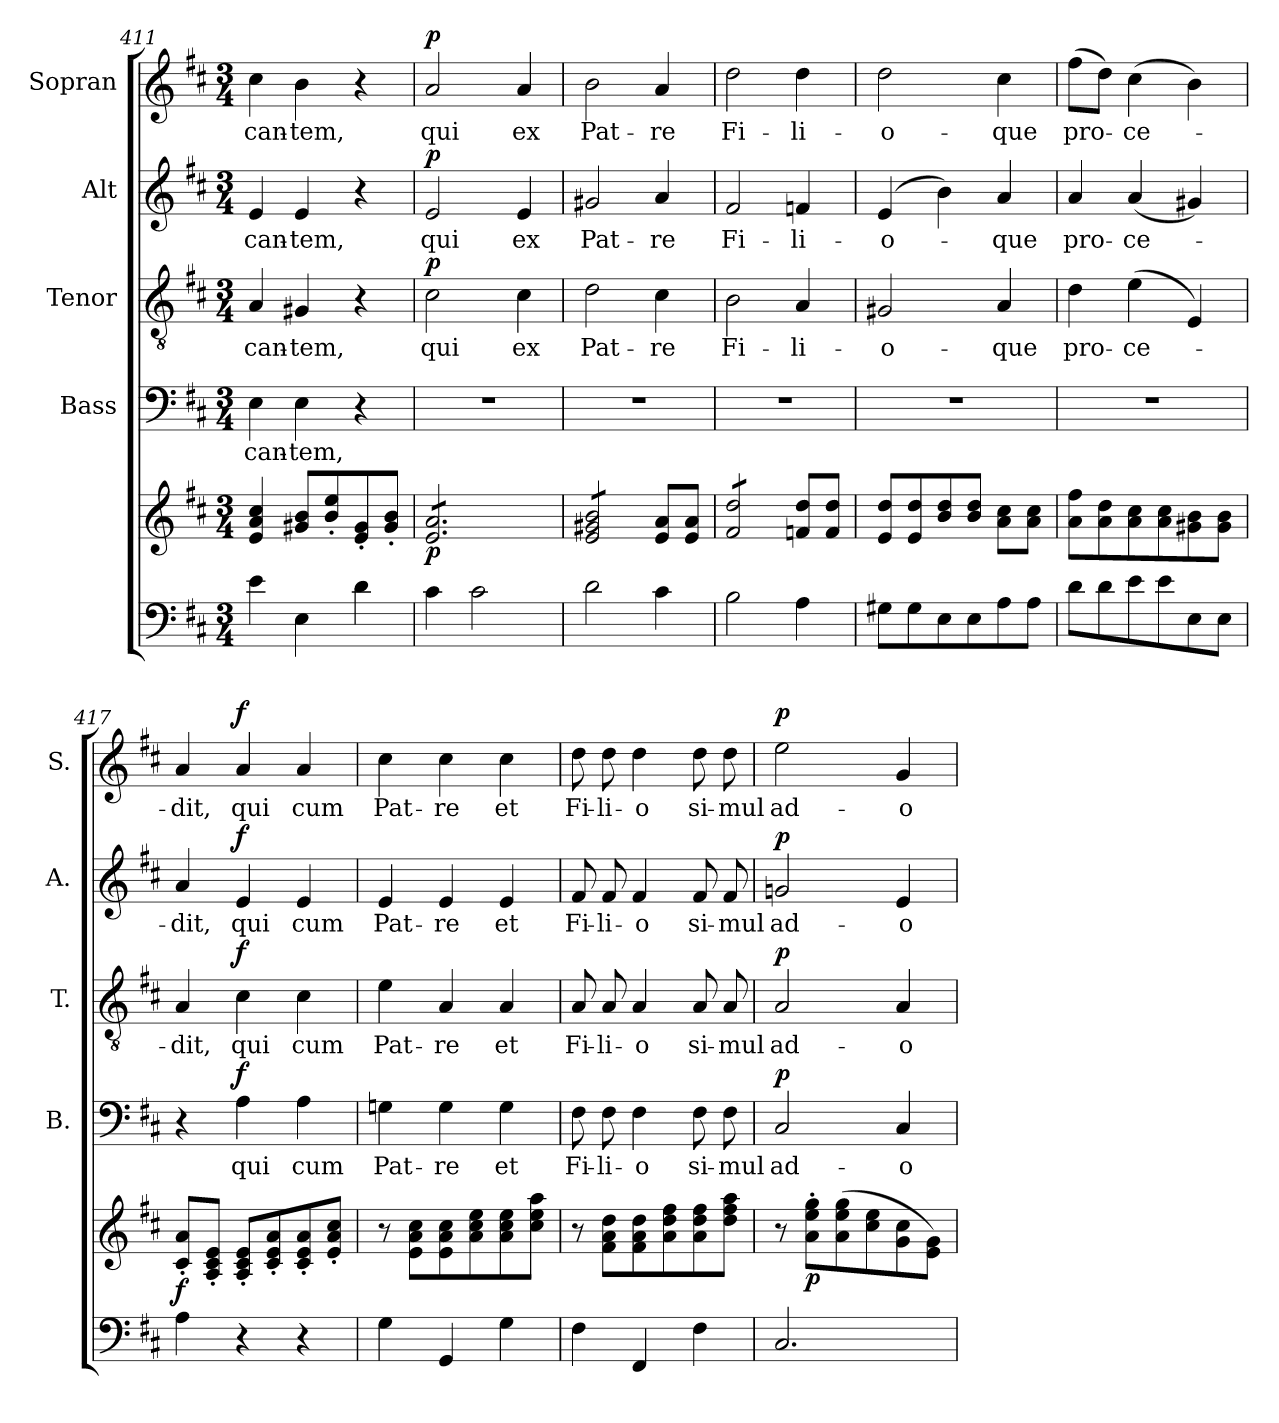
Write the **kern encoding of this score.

**kern	**kern	**dynam	**kern	**text	**dynam	**kern	**text	**dynam	**kern	**text	**dynam	**kern	**text	**dynam
*part5	*part5	*part5	*part4	*part4	*part4	*part3	*part3	*part3	*part2	*part2	*part2	*part1	*part1	*part1
*staff6	*staff5	*staff5/6	*staff4	*staff4	*staff4	*staff3	*staff3	*staff3	*staff2	*staff2	*staff2	*staff1	*staff1	*staff1
*	*	*	*I"Bass	*	*	*I"Tenor	*	*	*I"Alt	*	*	*I"Sopran	*	*
*	*	*	*I'B.	*	*	*I'T.	*	*	*I'A.	*	*	*I'S.	*	*
*clefF4	*clefG2	*	*clefF4	*	*	*clefGv2	*	*	*clefG2	*	*	*clefG2	*	*
*k[f#c#]	*k[f#c#]	*	*k[f#c#]	*	*	*k[f#c#]	*	*	*k[f#c#]	*	*	*k[f#c#]	*	*
*D:	*D:	*	*D:	*	*	*D:	*	*	*D:	*	*	*D:	*	*
*M3/4	*M3/4	*	*M3/4	*	*	*M3/4	*	*	*M3/4	*	*	*M3/4	*	*
=411	=411	=411	=411	=411	=411	=411	=411	=411	=411	=411	=411	=411	=411	=411
!	!	!	!	!LO:LY:b	!	!	!LO:LY:b	!	!	!LO:LY:b	!	!	!LO:LY:b	!
4e\	4e/ 4a/ 4cc#/	.	4E\	-can-	.	4A/	-can-	.	4e/	-can-	.	4cc#\	-can-	.
!	!	!	!	!LO:LY:b	!	!	!LO:LY:b	!	!	!LO:LY:b	!	!	!LO:LY:b	!
4E\	8g#X/ 8b/L	.	4E\	-tem,	.	4G#X/	-tem,	.	4e/	-tem,	.	4b\	-tem,	.
.	8b/'< 8ee/'<	.	.	.	.	.	.	.	.	.	.	.	.	.
4d\	8e/'< 8g#/'<	.	4r	.	.	4r	.	.	4r	.	.	4r	.	.
.	8g#/'< 8b/'<J	.	.	.	.	.	.	.	.	.	.	.	.	.
=412	=412	=412	=412	=412	=412	=412	=412	=412	=412	=412	=412	=412	=412	=412
!	!	!LO:DY:b	!	!	!	!	!LO:LY:b	!LO:DY:a	!	!LO:LY:b	!LO:DY:a	!	!LO:LY:b	!LO:DY:a
*	*tremolo	*	*	*	*	*	*	*	*	*	*	*	*	*
4c#\	8e/ 8a/L	p	2.r	.	.	2c#\	qui	p	2e/	qui	p	2a/	qui	p
.	8e/ 8a/	.	.	.	.	.	.	.	.	.	.	.	.	.
2c#\	8e/ 8a/	.	.	.	.	.	.	.	.	.	.	.	.	.
.	8e/ 8a/	.	.	.	.	.	.	.	.	.	.	.	.	.
!	!	!	!	!	!	!	!LO:LY:b	!	!	!LO:LY:b	!	!	!LO:LY:b	!
.	8e/ 8a/	.	.	.	.	4c#\	ex	.	4e/	ex	.	4a/	ex	.
.	8e/ 8a/J	.	.	.	.	.	.	.	.	.	.	.	.	.
=413	=413	=413	=413	=413	=413	=413	=413	=413	=413	=413	=413	=413	=413	=413
!	!	!	!	!	!	!	!LO:LY:b	!	!	!LO:LY:b	!	!	!LO:LY:b	!
2d\	8e/ 8g#X/ 8b/L	.	2.r	.	.	2d\	Pat-	.	2g#X/	Pat-	.	2b\	Pat-	.
.	8e/ 8g#X/ 8b/	.	.	.	.	.	.	.	.	.	.	.	.	.
.	8e/ 8g#X/ 8b/	.	.	.	.	.	.	.	.	.	.	.	.	.
.	8e/ 8g#X/ 8b/J	.	.	.	.	.	.	.	.	.	.	.	.	.
*	*Xtremolo	*	*	*	*	*	*	*	*	*	*	*	*	*
!	!	!	!	!	!	!	!LO:LY:b	!	!	!LO:LY:b	!	!	!LO:LY:b	!
4c#\	8e/ 8a/L	.	.	.	.	4c#\	-re	.	4a/	-re	.	4a/	-re	.
.	8e/ 8a/J	.	.	.	.	.	.	.	.	.	.	.	.	.
=414	=414	=414	=414	=414	=414	=414	=414	=414	=414	=414	=414	=414	=414	=414
!	!	!	!	!	!	!	!LO:LY:b	!	!	!LO:LY:b	!	!	!LO:LY:b	!
*	*tremolo	*	*	*	*	*	*	*	*	*	*	*	*	*
2B\	8f#/ 8dd/L	.	2.r	.	.	2B\	Fi-	.	2f#/	Fi-	.	2dd\	Fi-	.
.	8f#/ 8dd/	.	.	.	.	.	.	.	.	.	.	.	.	.
.	8f#/ 8dd/	.	.	.	.	.	.	.	.	.	.	.	.	.
.	8f#/ 8dd/J	.	.	.	.	.	.	.	.	.	.	.	.	.
*	*Xtremolo	*	*	*	*	*	*	*	*	*	*	*	*	*
!	!	!	!	!	!	!	!LO:LY:b	!	!	!LO:LY:b	!	!	!LO:LY:b	!
4A\	8fn/ 8dd/L	.	.	.	.	4A/	-li-	.	4fn/	-li-	.	4dd\	-li-	.
.	8f/ 8dd/J	.	.	.	.	.	.	.	.	.	.	.	.	.
!!LO:PB:g=z
=415	=415	=415	=415	=415	=415	=415	=415	=415	=415	=415	=415	=415	=415	=415
!	!	!	!	!	!	!	!LO:LY:b	!	!	!LO:LY:b	!	!	!LO:LY:b	!
8G#X\L	8e/ 8dd/L	.	2.r	.	.	2G#X/	-o-	.	(4e/	-o-	.	2dd\	-o-	.
8G#\	8e/ 8dd/	.	.	.	.	.	.	.	.	.	.	.	.	.
8E\	8b/ 8dd/	.	.	.	.	.	.	.	4b\)	.	.	.	.	.
8E\	8b/ 8dd/J	.	.	.	.	.	.	.	.	.	.	.	.	.
!	!	!	!	!	!	!	!LO:LY:b	!	!	!LO:LY:b	!	!	!LO:LY:b	!
8A\	8a\ 8cc#\L	.	.	.	.	4A/	-que	.	4a/	-que	.	4cc#\	-que	.
8A\J	8a\ 8cc#\J	.	.	.	.	.	.	.	.	.	.	.	.	.
=416	=416	=416	=416	=416	=416	=416	=416	=416	=416	=416	=416	=416	=416	=416
!	!	!	!	!	!	!	!LO:LY:b	!	!	!LO:LY:b	!	!	!LO:LY:b	!
8d\L	8a\ 8ff#\L	.	2.r	.	.	4d\	pro-	.	4a/	pro-	.	(>8ff#\L	pro-	.
8d\	8a\ 8dd\	.	.	.	.	.	.	.	.	.	.	8dd\J)	.	.
!	!	!	!	!	!	!	!LO:LY:b	!	!	!LO:LY:b	!	!	!LO:LY:b	!
8e\	8a\ 8cc#\	.	.	.	.	(>4e\	-ce-	.	(<4a/	-ce-	.	(>4cc#\	-ce-	.
8e\	8a\ 8cc#\	.	.	.	.	.	.	.	.	.	.	.	.	.
8E\	8g#X\ 8b\	.	.	.	.	4E/)	.	.	4g#X/)	.	.	4b\)	.	.
8E\J	8g#\ 8b\J	.	.	.	.	.	.	.	.	.	.	.	.	.
=417	=417	=417	=417	=417	=417	=417	=417	=417	=417	=417	=417	=417	=417	=417
!	!	!LO:DY:b	!	!	!	!	!LO:LY:b	!	!	!LO:LY:b	!	!	!LO:LY:b	!
4A\	8c#/'< 8a/'<L	f	4r	.	.	4A/	-dit,	.	4a/	-dit,	.	4a/	-dit,	.
.	8A/'< 8c#/'< 8e/'<J	.	.	.	.	.	.	.	.	.	.	.	.	.
!	!	!	!	!LO:LY:b	!LO:DY:a	!	!LO:LY:b	!LO:DY:a	!	!LO:LY:b	!LO:DY:a	!	!LO:LY:b	!LO:DY:a
4r	8A/'< 8c#/'< 8e/'<L	.	4A\	qui	f	4c#\	qui	f	4e/	qui	f	4a/	qui	f
.	8c#/'< 8e/'< 8a/'<	.	.	.	.	.	.	.	.	.	.	.	.	.
!	!	!	!	!LO:LY:b	!	!	!LO:LY:b	!	!	!LO:LY:b	!	!	!LO:LY:b	!
4r	8c#/'< 8e/'< 8a/'<	.	4A\	cum	.	4c#\	cum	.	4e/	cum	.	4a/	cum	.
.	8e/'< 8a/'< 8cc#/'<J	.	.	.	.	.	.	.	.	.	.	.	.	.
=418	=418	=418	=418	=418	=418	=418	=418	=418	=418	=418	=418	=418	=418	=418
!	!	!	!	!LO:LY:b	!	!	!LO:LY:b	!	!	!LO:LY:b	!	!	!LO:LY:b	!
4G\	8r	.	4Gn\	Pat-	.	4e\	Pat-	.	4e/	Pat-	.	4cc#\	Pat-	.
.	8e\ 8a\ 8cc#\L	.	.	.	.	.	.	.	.	.	.	.	.	.
!	!	!	!	!LO:LY:b	!	!	!LO:LY:b	!	!	!LO:LY:b	!	!	!LO:LY:b	!
4GG/	8e\ 8a\ 8cc#\	.	4G\	-re	.	4A/	-re	.	4e/	-re	.	4cc#\	-re	.
.	8a\ 8cc#\ 8ee\	.	.	.	.	.	.	.	.	.	.	.	.	.
!	!	!	!	!LO:LY:b	!	!	!LO:LY:b	!	!	!LO:LY:b	!	!	!LO:LY:b	!
4G\	8a\ 8cc#\ 8ee\	.	4G\	et	.	4A/	et	.	4e/	et	.	4cc#\	et	.
.	8cc#\ 8ee\ 8aa\J	.	.	.	.	.	.	.	.	.	.	.	.	.
=419	=419	=419	=419	=419	=419	=419	=419	=419	=419	=419	=419	=419	=419	=419
!	!	!	!	!LO:LY:b	!	!	!LO:LY:b	!	!	!LO:LY:b	!	!	!LO:LY:b	!
4F#\	8r	.	8F#\	Fi-	.	8A/	Fi-	.	8f#/	Fi-	.	8dd\	Fi-	.
!	!	!	!	!LO:LY:b	!	!	!LO:LY:b	!	!	!LO:LY:b	!	!	!LO:LY:b	!
.	8f#\ 8a\ 8dd\L	.	8F#\	-li-	.	8A/	-li-	.	8f#/	-li-	.	8dd\	-li-	.
!	!	!	!	!LO:LY:b	!	!	!LO:LY:b	!	!	!LO:LY:b	!	!	!LO:LY:b	!
4FF#/	8f#\ 8a\ 8dd\	.	4F#\	-o	.	4A/	-o	.	4f#/	-o	.	4dd\	-o	.
.	8a\ 8dd\ 8ff#\	.	.	.	.	.	.	.	.	.	.	.	.	.
!	!	!	!	!LO:LY:b	!	!	!LO:LY:b	!	!	!LO:LY:b	!	!	!LO:LY:b	!
4F#\	8a\ 8dd\ 8ff#\	.	8F#\	si-	.	8A/	si-	.	8f#/	si-	.	8dd\	si-	.
!	!	!	!	!LO:LY:b	!	!	!LO:LY:b	!	!	!LO:LY:b	!	!	!LO:LY:b	!
.	8dd\ 8ff#\ 8aa\J	.	8F#\	-mul	.	8A/	-mul	.	8f#/	-mul	.	8dd\	-mul	.
=420	=420	=420	=420	=420	=420	=420	=420	=420	=420	=420	=420	=420	=420	=420
!	!	!	!	!LO:LY:b	!LO:DY:a	!	!LO:LY:b	!LO:DY:a	!	!LO:LY:b	!LO:DY:a	!	!LO:LY:b	!LO:DY:a
2.C#/	8r	.	2C#/	ad-	p	2A/	ad-	p	2gn/	ad-	p	2ee\	ad-	p
!	!	!LO:DY:b	!	!	!	!	!	!	!	!	!	!	!	!
.	8a\'> 8ee\'> 8gg\'>L	p	.	.	.	.	.	.	.	.	.	.	.	.
.	(>8a\ 8ee\ 8gg\	.	.	.	.	.	.	.	.	.	.	.	.	.
.	8cc#\ 8ee\	.	.	.	.	.	.	.	.	.	.	.	.	.
!	!	!	!	!LO:LY:b	!	!	!LO:LY:b	!	!	!LO:LY:b	!	!	!LO:LY:b	!
.	8g\ 8cc#\	.	4C#/	-o-	.	4A/	-o-	.	4e/	-o-	.	4g/	-o-	.
.	8e\ 8g\J)	.	.	.	.	.	.	.	.	.	.	.	.	.
=	=	=	=	=	=	=	=	=	=	=	=	=	=	=
*-	*-	*-	*-	*-	*-	*-	*-	*-	*-	*-	*-	*-	*-	*-
